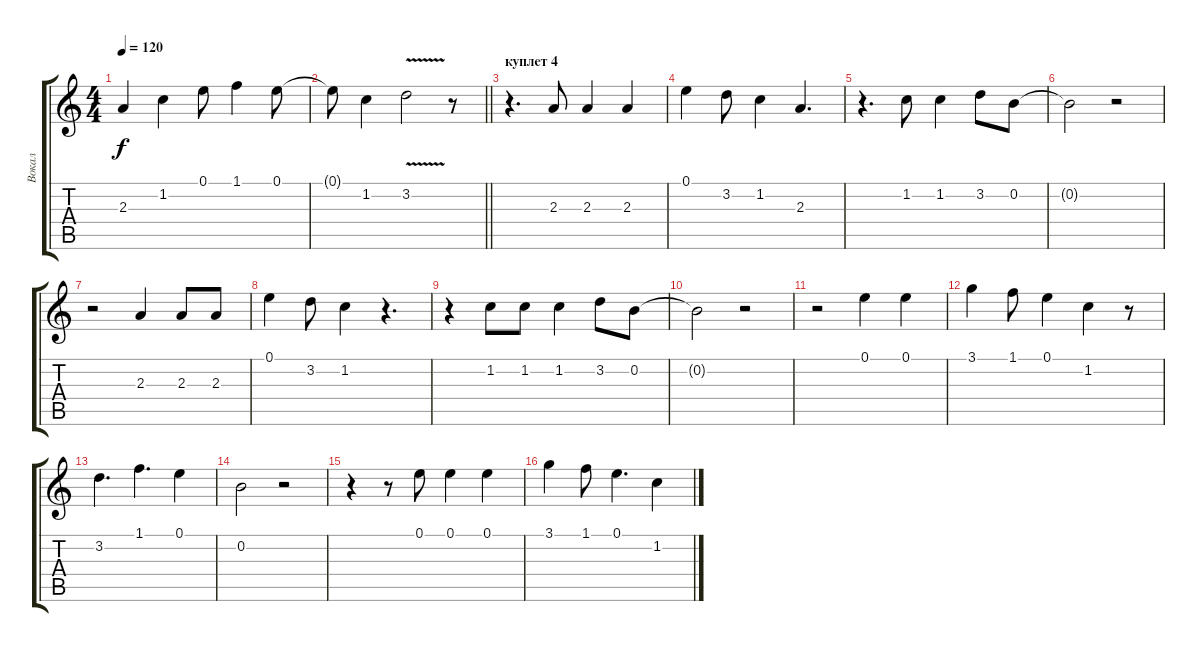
\track ("Вокал" "Вокал") {instrument distortionguitar}
\staff {score tabs}
\tuning (E4 B3 G3 D3 A2 E2) {hide}
\ts (4 4)
\tempo 120
\clef g2
\ks c
2.3.4{dy f} 1.2.4 0.1.8 1.1.4 0.1.8 |
\barLineRight lightlight
0.1{t}.8 1.2.4 3.2{v}.2 r.8 |
\section ("" "куплет 4")
r.4{d} 2.3.8 2.3.4 2.3.4 |
0.1.4 3.2.8 1.2.4 2.3.4{d} |
r.4{d} 1.2.8 1.2.4 3.2.8 0.2.8 |
0.2{t}.2 r.2 |
r.2 2.3.4 2.3.8 2.3.8 |
0.1.4 3.2.8 1.2.4 r.4{d} |
r.4 1.2.8 1.2.8 1.2.4 3.2.8 0.2.8 |
0.2{t}.2 r.2 |
r.2 0.1.4 0.1.4 |
3.1.4 1.1.8 0.1.4 1.2.4 r.8 |
3.2.4{d} 1.1.4{d} 0.1.4 |
0.2.2 r.2 |
r.4 r.8 0.1.8 0.1.4 0.1.4 |
3.1.4 1.1.8 0.1.4{d} 1.2.4
